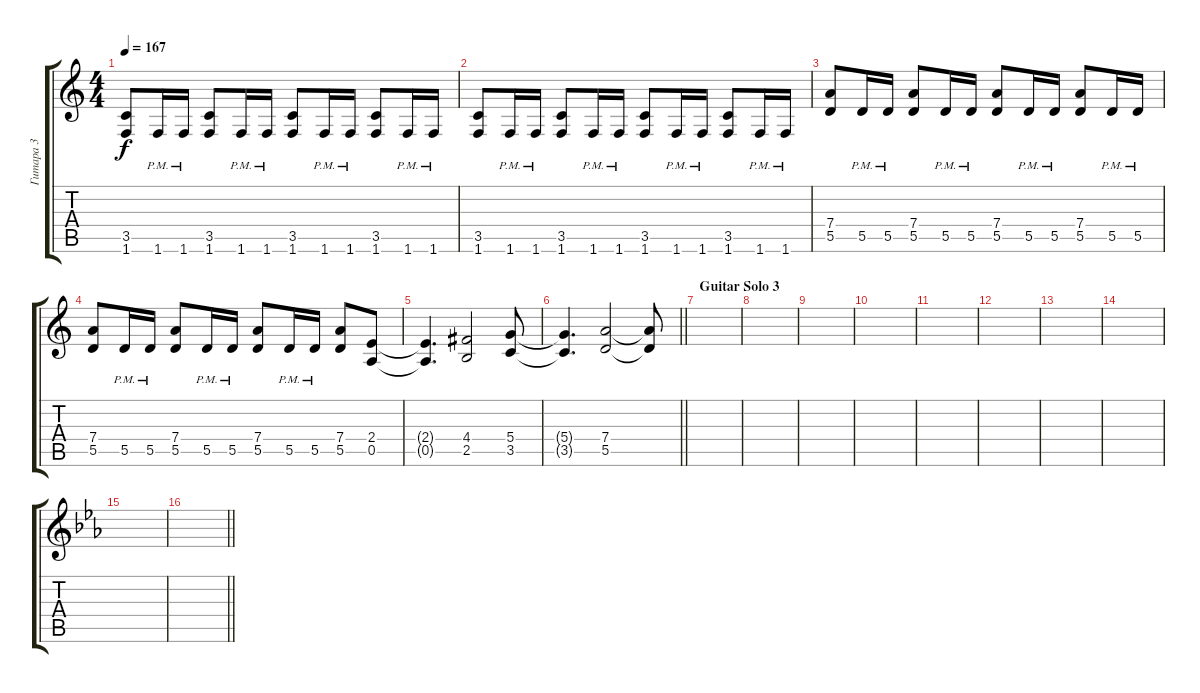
\track ("Гитара 3" "Гитара 3") {instrument distortionguitar}
\staff {score tabs}
\tuning (E4 B3 G3 D3 A2 E2) {hide}
\ts (4 4)
\tempo 167
\clef g2
\ks aminor
(3.5 1.6).8{dy f} 1.6{pm}.16 1.6{pm}.16 (3.5 1.6).8 1.6{pm}.16 1.6{pm}.16 (3.5 1.6).8 1.6{pm}.16 1.6{pm}.16 (3.5 1.6).8 1.6{pm}.16 1.6{pm}.16 |
(3.5 1.6).8 1.6{pm}.16 1.6{pm}.16 (3.5 1.6).8 1.6{pm}.16 1.6{pm}.16 (3.5 1.6).8 1.6{pm}.16 1.6{pm}.16 (3.5 1.6).8 1.6{pm}.16 1.6{pm}.16 |
(7.4 5.5).8 5.5{pm}.16 5.5{pm}.16 (7.4 5.5).8 5.5{pm}.16 5.5{pm}.16 (7.4 5.5).8 5.5{pm}.16 5.5{pm}.16 (7.4 5.5).8 5.5{pm}.16 5.5{pm}.16 |
(7.4 5.5).8 5.5{pm}.16 5.5{pm}.16 (7.4 5.5).8 5.5{pm}.16 5.5{pm}.16 (7.4 5.5).8 5.5{pm}.16 5.5{pm}.16 (7.4 5.5).8 (2.4 0.5).8 |
(2.4{t} 0.5{t}).4{d} (4.4 2.5).2 (5.4 3.5).8 |
\barLineRight lightlight
(5.4{t} 3.5{t}).4{d} (7.4 5.5).2 (7.4{t} 5.5{t}).8 |
\section ("" "Guitar Solo 3")
|
|
|
|
|
|
|
|
\ks cminor
|
\barLineRight lightlight
